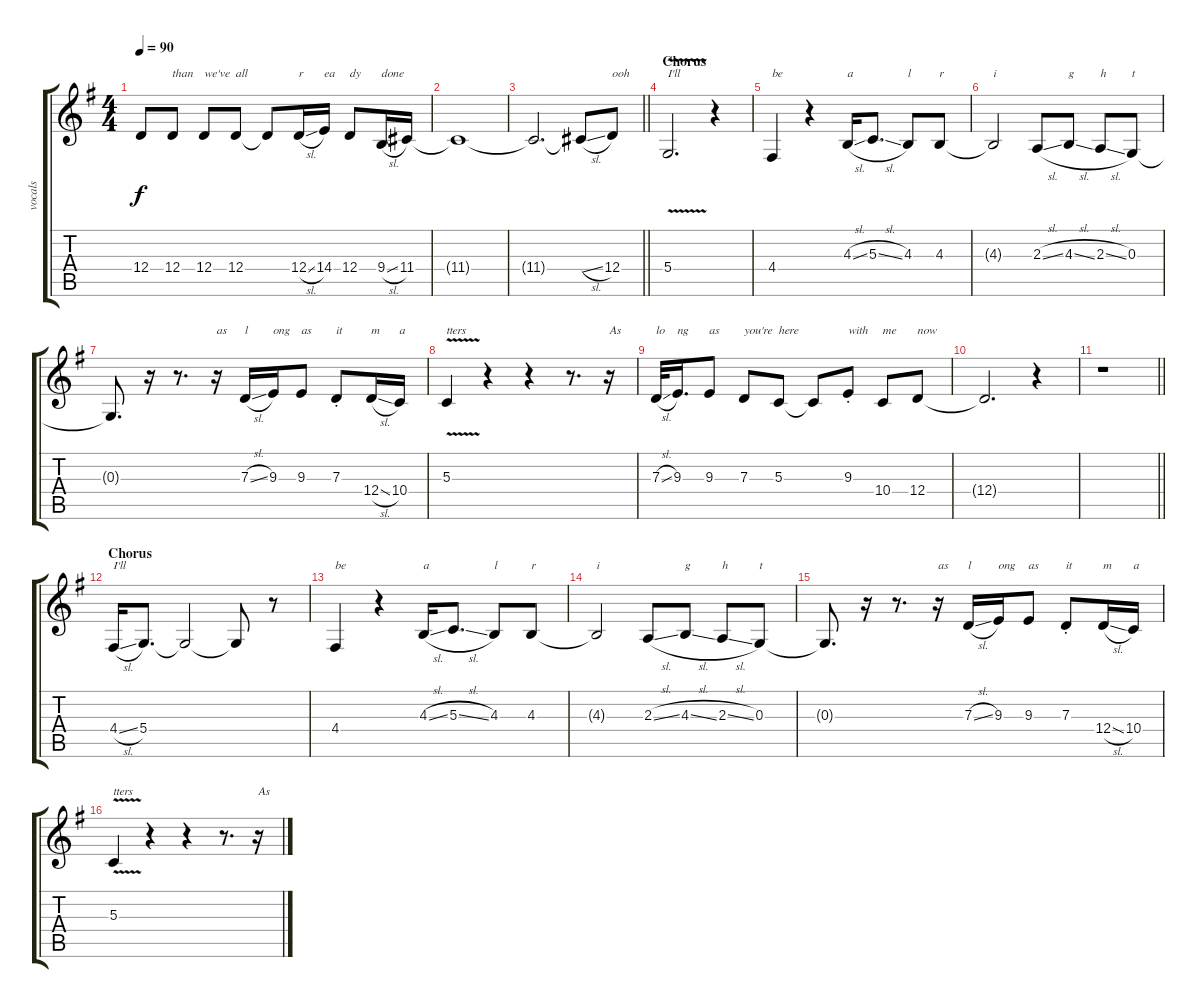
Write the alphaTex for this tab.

\track ("vocals" "vocals") {instrument lead2sawtooth}
\staff {score tabs}
\tuning (E4 B3 G3 D3 A2 E2) {hide}
\ts (4 4)
\tempo 90
\clef g2
\ks g
12.4{t}.8{dy f} 12.4.8{txt "than"} 12.4.8{txt "we've"} 12.4.8{txt "all"} 12.4{t}.8 12.4{sl}.16{txt "r"} 14.4.16{txt "ea"} 12.4.8{txt "dy"} 9.4{sl}.16{txt "done"} 11.4.16 |
11.4{t}.1 |
\barLineRight lightlight
11.4{t}.2{d} 11.4{sl t}.8 12.4.8{txt "ooh"} |
\section ("" "Chorus")
5.4{v}.2{d txt "I'll"} r.4 |
4.4.4{txt "be"} r.4 4.3{sl}.16{txt "a"} 5.3{sl}.8{d} 4.3.8{txt "l"} 4.3.8{txt "r"} |
4.3{t}.2{txt "i"} 2.3{sl}.8 4.3{sl}.8{txt "g"} 2.3{sl}.8{txt "h"} 0.3.8{txt "t"} |
0.3{t}.8{d} r.16 r.8{d} r.16{txt "as"} 7.3{sl}.16{txt "l"} 9.3.16{txt "ong"} 9.3.8{txt "as"} 7.3{st}.8{txt "it"} 12.4{sl}.16{txt "m"} 10.4.16{txt "a"} |
5.3{v}.4{txt "tters"} r.4 r.4 r.8{d} r.16{txt "As"} |
7.3{sl}.32{txt "lo"} 9.3.16{d txt "ng"} 9.3.8{txt "as"} 7.3.8{txt "you're"} 5.3.8{txt "here"} 5.3{t}.8 9.3{st}.8{txt "with"} 10.4.8{txt "me"} 12.4.8{txt "now"} |
12.4{t}.2{d} r.4 |
\barLineRight lightlight
r.1 |
\section ("" "Chorus")
4.4{sl}.16{txt "I'll"} 5.4.8{d} 5.4{t}.2 5.4{t}.8 r.8 |
4.4.4{txt "be"} r.4 4.3{sl}.16{txt "a"} 5.3{sl}.8{d} 4.3.8{txt "l"} 4.3.8{txt "r"} |
4.3{t}.2{txt "i"} 2.3{sl}.8 4.3{sl}.8{txt "g"} 2.3{sl}.8{txt "h"} 0.3.8{txt "t"} |
0.3{t}.8{d} r.16 r.8{d} r.16{txt "as"} 7.3{sl}.16{txt "l"} 9.3.16{txt "ong"} 9.3.8{txt "as"} 7.3{st}.8{txt "it"} 12.4{sl}.16{txt "m"} 10.4.16{txt "a"} |
5.3{v}.4{txt "tters"} r.4 r.4 r.8{d} r.16{txt "As"}
